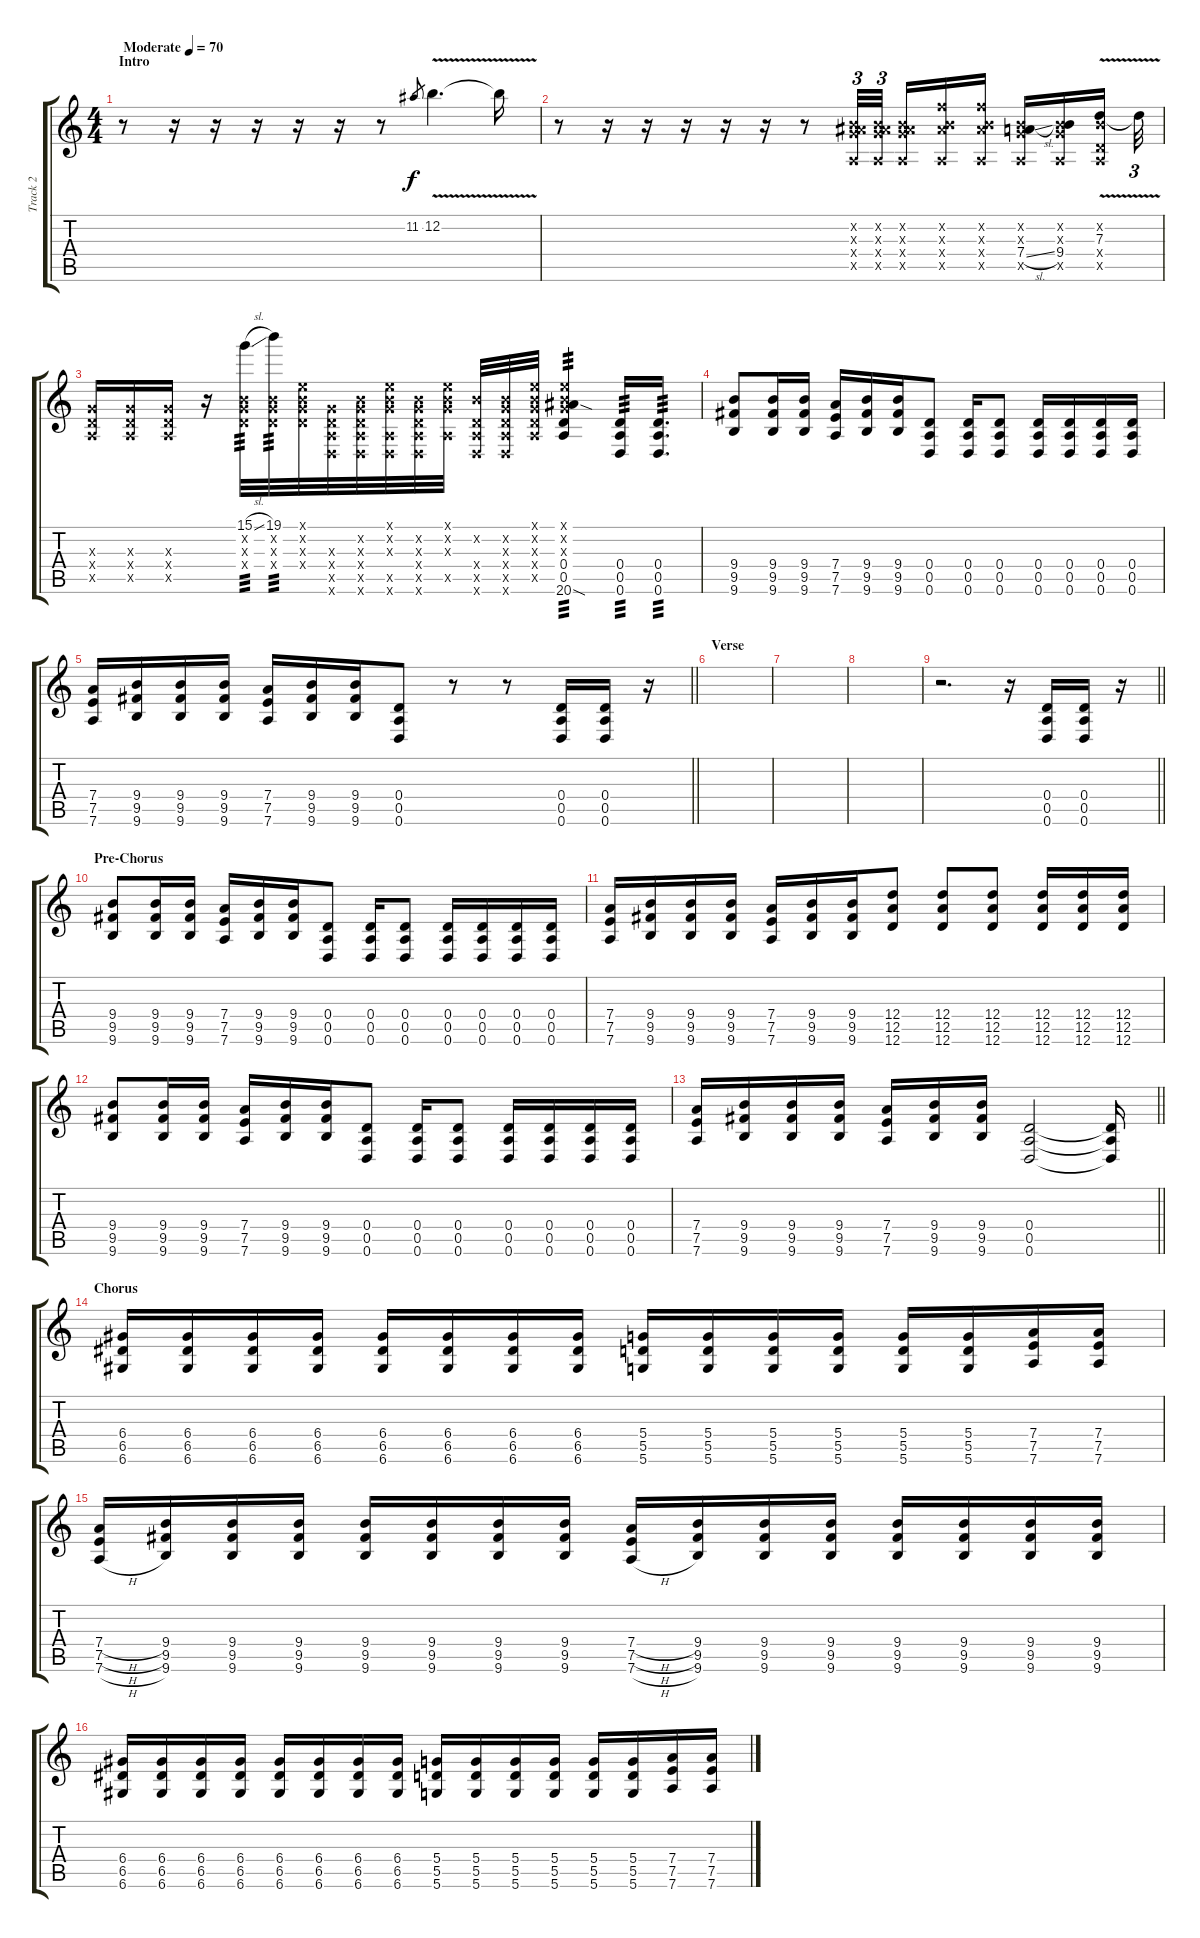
\track ("Track 2" "Track 2") {instrument distortionguitar}
\staff {score tabs}
\tuning (E4 B3 G3 D3 A2 D2) {hide}
\ts (4 4)
\section ("" "Intro")
\tempo (70 "Moderate")
\clef g2
\ks c
r.8{dy f volume 10 balance 4 instrument distortionguitar} r.16 r.16 r.16 r.16 r.16 r.8 11.2.8{gr} 12.2{v}.4{d} 12.2{t}.16 |
r.8 r.16 r.16 r.16 r.16 r.16 r.8 (0.2{x} 0.3{x} 8.4{x} 0.5{x}).32{tu (3 2) volume 16 instrument distortionguitar} (0.2{x} 0.3{x} 8.4{x} 0.5{x}).32{tu (3 2) beam splitsecondary} (0.2{x} 0.3{x} 8.4{x} 0.5{x}).16 (0.2{x} 10.3{x} 8.4{x} 0.5{x}).16 (0.2{x} 10.3{x} 8.4{x} 0.5{x}).16 (0.2{x} 0.3{x} 7.4{sl} 0.5{x}).16 (0.2{x} 0.3{x} 9.4 0.5{x}).16 (0.2{x} 7.3{v} 0.4{x} 0.5{x}).16{beam splitsecondary} 7.3{v t}.32{tu (3 2)} |
(0.3{x} 0.4{x} 0.5{x}).16 (0.3{x} 0.4{x} 0.5{x}).16 (0.3{x} 0.4{x} 0.5{x}).16 r.16 (15.1{sl} 0.2{x} 0.3{x} 0.4{x}).32{tp 3} (19.1 0.2{x} 0.3{x} 0.4{x}).32{tp 3} (0.1{x} 0.2{x} 0.3{x} 0.4{x}).32 (0.3{x} 0.4{x} 0.5{x} 0.6{x}).32{volume 16 instrument overdrivenguitar} (0.2{x} 0.3{x} 0.4{x} 0.5{x} 0.6{x}).32 (0.1{x} 0.2{x} 0.3{x} 0.5{x} 0.6{x}).32 (0.2{x} 0.3{x} 0.4{x} 0.5{x} 0.6{x}).32 (0.1{x} 0.2{x} 0.3{x} 0.5{x}).32 (0.2{x} 0.4{x} 0.5{x} 0.6{x}).32 (0.2{x} 0.3{x} 0.4{x} 0.5{x} 0.6{x}).32 (0.1{x} 0.2{x} 0.3{x} 0.4{x} 0.5{x}).32 (0.1{x} 0.2{x} 0.3{x} 0.4 0.5 20.6{sod}).4{tp 3} (0.4 0.5 0.6).16{tp 3} (0.4 0.5 0.6).16{d tp 3} |
(9.4 9.5 9.6).8{volume 13 balance 10 instrument distortionguitar} (9.4 9.5 9.6).16 (9.4 9.5 9.6).16 (7.4 7.5 7.6).16 (9.4 9.5 9.6).16 (9.4 9.5 9.6).16 (0.4 0.5 0.6).8 (0.4 0.5 0.6).16 (0.4 0.5 0.6).8 (0.4 0.5 0.6).16 (0.4 0.5 0.6).16 (0.4 0.5 0.6).16 (0.4 0.5 0.6).16 |
\barLineRight lightlight
(7.4 7.5 7.6).16 (9.4 9.5 9.6).16 (9.4 9.5 9.6).16 (9.4 9.5 9.6).16 (7.4 7.5 7.6).16 (9.4 9.5 9.6).16 (9.4 9.5 9.6).16 (0.4 0.5 0.6).8 r.8 r.8 (0.4 0.5 0.6).16 (0.4 0.5 0.6).16 r.16 |
\section ("" "Verse")
|
|
|
\barLineRight lightlight
r.2{d} r.16 (0.4 0.5 0.6).16 (0.4 0.5 0.6).16 r.16 |
\section ("" "Pre-Chorus")
(9.4 9.5 9.6).8 (9.4 9.5 9.6).16 (9.4 9.5 9.6).16 (7.4 7.5 7.6).16 (9.4 9.5 9.6).16 (9.4 9.5 9.6).16 (0.4 0.5 0.6).8 (0.4 0.5 0.6).16 (0.4 0.5 0.6).8 (0.4 0.5 0.6).16 (0.4 0.5 0.6).16 (0.4 0.5 0.6).16 (0.4 0.5 0.6).16 |
(7.4 7.5 7.6).16 (9.4 9.5 9.6).16 (9.4 9.5 9.6).16 (9.4 9.5 9.6).16 (7.4 7.5 7.6).16 (9.4 9.5 9.6).16 (9.4 9.5 9.6).16 (12.4 12.5 12.6).8 (12.4 12.5 12.6).8 (12.4 12.5 12.6).8 (12.4 12.5 12.6).16 (12.4 12.5 12.6).16 (12.4 12.5 12.6).16 |
(9.4 9.5 9.6).8 (9.4 9.5 9.6).16 (9.4 9.5 9.6).16 (7.4 7.5 7.6).16 (9.4 9.5 9.6).16 (9.4 9.5 9.6).16 (0.4 0.5 0.6).8 (0.4 0.5 0.6).16 (0.4 0.5 0.6).8 (0.4 0.5 0.6).16 (0.4 0.5 0.6).16 (0.4 0.5 0.6).16 (0.4 0.5 0.6).16 |
\barLineRight lightlight
(7.4 7.5 7.6).16 (9.4 9.5 9.6).16 (9.4 9.5 9.6).16 (9.4 9.5 9.6).16 (7.4 7.5 7.6).16 (9.4 9.5 9.6).16 (9.4 9.5 9.6).16 (0.4 0.5 0.6).2 (0.4{t} 0.5{t} 0.6{t}).16 |
\section ("" "Chorus")
(6.4 6.5 6.6).16 (6.4 6.5 6.6).16 (6.4 6.5 6.6).16 (6.4 6.5 6.6).16 (6.4 6.5 6.6).16 (6.4 6.5 6.6).16 (6.4 6.5 6.6).16 (6.4 6.5 6.6).16 (5.4 5.5 5.6).16 (5.4 5.5 5.6).16 (5.4 5.5 5.6).16 (5.4 5.5 5.6).16 (5.4 5.5 5.6).16 (5.4 5.5 5.6).16 (7.4 7.5 7.6).16 (7.4 7.5 7.6).16 |
(7.4{h} 7.5{h} 7.6{h}).16 (9.4 9.5 9.6).16 (9.4 9.5 9.6).16 (9.4 9.5 9.6).16 (9.4 9.5 9.6).16 (9.4 9.5 9.6).16 (9.4 9.5 9.6).16 (9.4 9.5 9.6).16 (7.4{h} 7.5{h} 7.6{h}).16 (9.4 9.5 9.6).16 (9.4 9.5 9.6).16 (9.4 9.5 9.6).16 (9.4 9.5 9.6).16 (9.4 9.5 9.6).16 (9.4 9.5 9.6).16 (9.4 9.5 9.6).16 |
(6.4 6.5 6.6).16 (6.4 6.5 6.6).16 (6.4 6.5 6.6).16 (6.4 6.5 6.6).16 (6.4 6.5 6.6).16 (6.4 6.5 6.6).16 (6.4 6.5 6.6).16 (6.4 6.5 6.6).16 (5.4 5.5 5.6).16 (5.4 5.5 5.6).16 (5.4 5.5 5.6).16 (5.4 5.5 5.6).16 (5.4 5.5 5.6).16 (5.4 5.5 5.6).16 (7.4 7.5 7.6).16 (7.4 7.5 7.6).16
